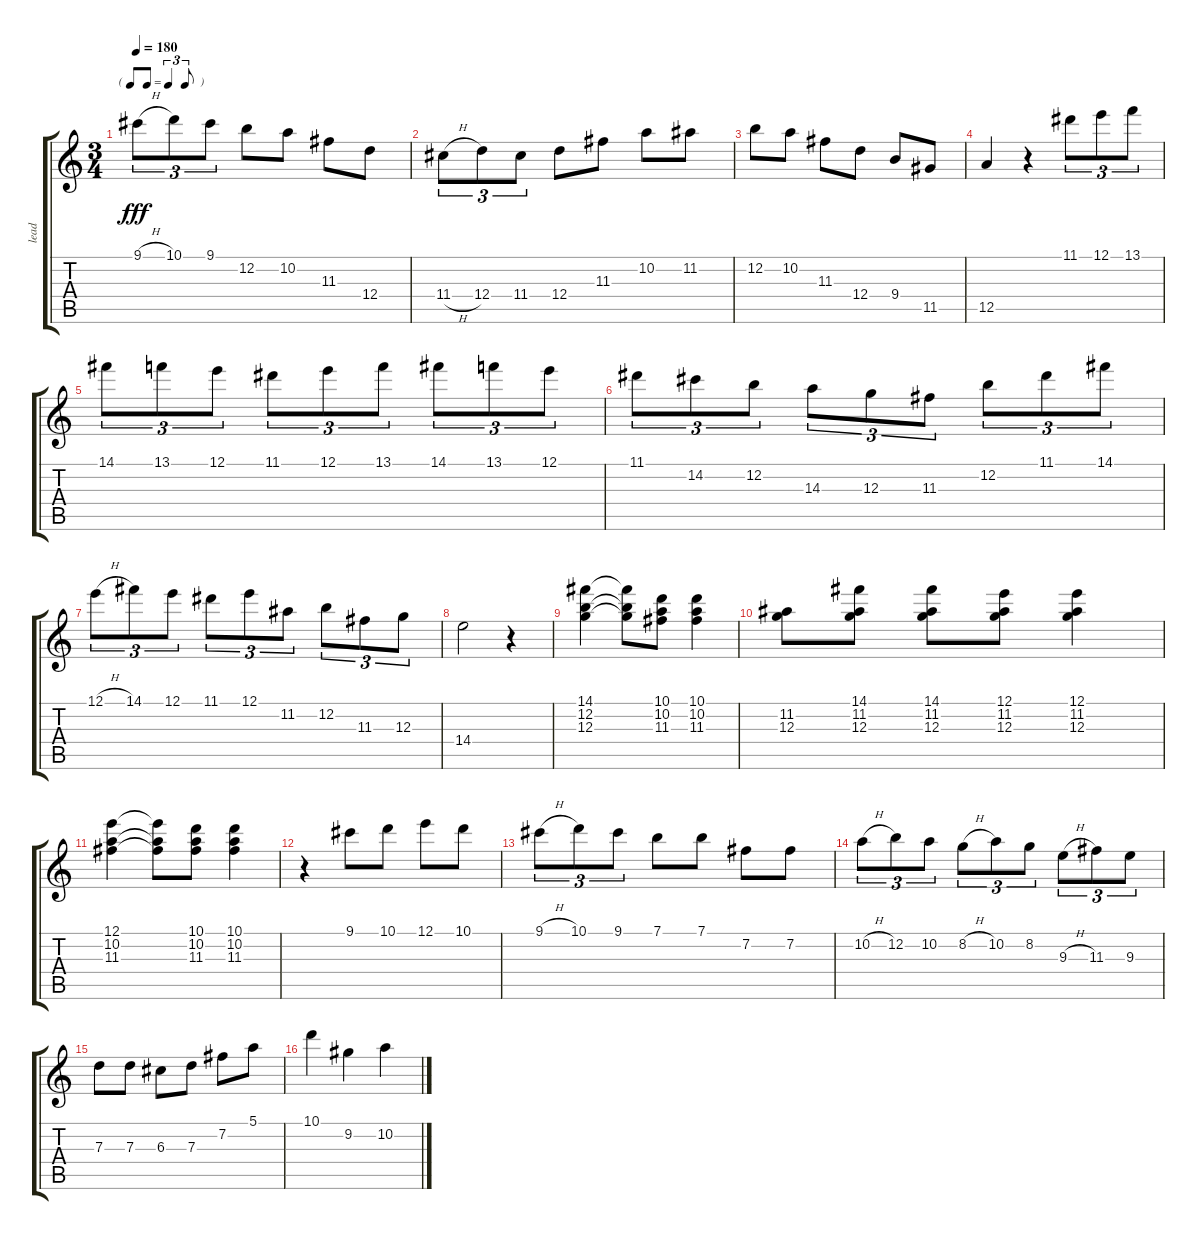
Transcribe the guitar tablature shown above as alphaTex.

\track ("lead" "lead") {instrument acousticguitarsteel}
\staff {score tabs}
\tuning (E4 B3 G3 D3 A2 E2) {hide}
\ts (3 4)
\tf triplet8th
\tempo 180
\clef g2
\ks c
9.1{h}.8{tu (3 2) dy fff} 10.1.8{tu (3 2)} 9.1.8{tu (3 2)} 12.2.8 10.2.8 11.3.8 12.4.8 |
11.4{h}.8{tu (3 2)} 12.4.8{tu (3 2)} 11.4.8{tu (3 2)} 12.4.8 11.3.8 10.2.8 11.2.8 |
12.2.8 10.2.8 11.3.8 12.4.8 9.4.8 11.5.8 |
12.5.4 r.4 11.1.8{tu (3 2)} 12.1.8{tu (3 2)} 13.1.8{tu (3 2)} |
14.1.8{tu (3 2)} 13.1.8{tu (3 2)} 12.1.8{tu (3 2)} 11.1.8{tu (3 2)} 12.1.8{tu (3 2)} 13.1.8{tu (3 2)} 14.1.8{tu (3 2)} 13.1.8{tu (3 2)} 12.1.8{tu (3 2)} |
11.1.8{tu (3 2)} 14.2.8{tu (3 2)} 12.2.8{tu (3 2)} 14.3.8{tu (3 2)} 12.3.8{tu (3 2)} 11.3.8{tu (3 2)} 12.2.8{tu (3 2)} 11.1.8{tu (3 2)} 14.1.8{tu (3 2)} |
12.1{h}.8{tu (3 2)} 14.1.8{tu (3 2)} 12.1.8{tu (3 2)} 11.1.8{tu (3 2)} 12.1.8{tu (3 2)} 11.2.8{tu (3 2)} 12.2.8{tu (3 2)} 11.3.8{tu (3 2)} 12.3.8{tu (3 2)} |
14.4.2 r.4 |
(14.1 12.2 12.3).4 (14.1{t} 12.2{t} 12.3{t}).8 (10.1 10.2 11.3).8 (10.1 10.2 11.3).4 |
(11.2 12.3).8 (14.1 11.2 12.3).8 (14.1 11.2 12.3).8 (12.1 11.2 12.3).8 (12.1 11.2 12.3).4 |
(12.1 10.2 11.3).4 (12.1{t} 10.2{t} 11.3{t}).8 (10.1 10.2 11.3).8 (10.1 10.2 11.3).4 |
r.4 9.1.8 10.1.8 12.1.8 10.1.8 |
9.1{h}.8{tu (3 2)} 10.1.8{tu (3 2)} 9.1.8{tu (3 2)} 7.1.8 7.1.8 7.2.8 7.2.8 |
10.2{h}.8{tu (3 2)} 12.2.8{tu (3 2)} 10.2.8{tu (3 2)} 8.2{h}.8{tu (3 2)} 10.2.8{tu (3 2)} 8.2.8{tu (3 2)} 9.3{h}.8{tu (3 2)} 11.3.8{tu (3 2)} 9.3.8{tu (3 2)} |
7.3.8 7.3.8 6.3.8 7.3.8 7.2.8 5.1.8 |
10.1.4 9.2.4 10.2.4
